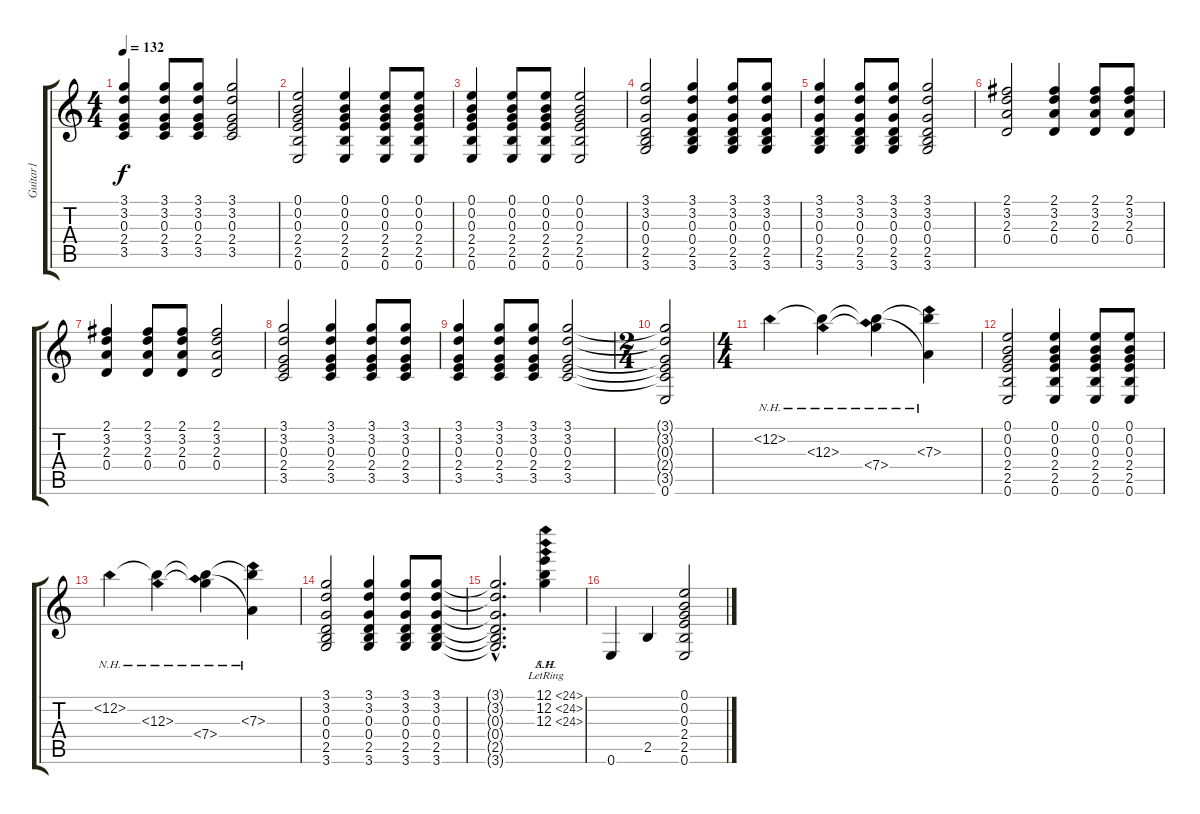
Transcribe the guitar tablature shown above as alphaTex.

\track ("Guitar1" "Guitar1") {instrument acousticguitarsteel}
\staff {score tabs}
\tuning (E4 B3 G3 D3 A2 E2) {hide}
\ts (4 4)
\tempo 132
\clef g2
\ks c
(3.1 3.2 0.3 2.4 3.5).4{dy f} (3.1 3.2 0.3 2.4 3.5).8 (3.1 3.2 0.3 2.4 3.5).8 (3.1 3.2 0.3 2.4 3.5).2 |
(0.1 0.2 0.3 2.4 2.5 0.6).2 (0.1 0.2 0.3 2.4 2.5 0.6).4 (0.1 0.2 0.3 2.4 2.5 0.6).8 (0.1 0.2 0.3 2.4 2.5 0.6).8 |
(0.1 0.2 0.3 2.4 2.5 0.6).4 (0.1 0.2 0.3 2.4 2.5 0.6).8 (0.1 0.2 0.3 2.4 2.5 0.6).8 (0.1 0.2 0.3 2.4 2.5 0.6).2 |
(3.1 3.2 0.3 0.4 2.5 3.6).2 (3.1 3.2 0.3 0.4 2.5 3.6).4 (3.1 3.2 0.3 0.4 2.5 3.6).8 (3.1 3.2 0.3 0.4 2.5 3.6).8 |
(3.1 3.2 0.3 0.4 2.5 3.6).4 (3.1 3.2 0.3 0.4 2.5 3.6).8 (3.1 3.2 0.3 0.4 2.5 3.6).8 (3.1 3.2 0.3 0.4 2.5 3.6).2 |
(2.1 3.2 2.3 0.4).2 (2.1 3.2 2.3 0.4).4 (2.1 3.2 2.3 0.4).8 (2.1 3.2 2.3 0.4).8 |
(2.1 3.2 2.3 0.4).4 (2.1 3.2 2.3 0.4).8 (2.1 3.2 2.3 0.4).8 (2.1 3.2 2.3 0.4).2 |
(3.1 3.2 0.3 2.4 3.5).2 (3.1 3.2 0.3 2.4 3.5).4 (3.1 3.2 0.3 2.4 3.5).8 (3.1 3.2 0.3 2.4 3.5).8 |
(3.1 3.2 0.3 2.4 3.5).4 (3.1 3.2 0.3 2.4 3.5).8 (3.1 3.2 0.3 2.4 3.5).8 (3.1 3.2 0.3 2.4 3.5).2 |
\ts (2 4)
(3.1{t} 3.2{t} 0.3{t} 2.4{t} 3.5{t} 0.6).2 |
\ts (4 4)
12.2{nh}.4 (12.2{t} 12.3{nh}).4 (12.2{t} 12.3{t} 7.4{nh}).4 (12.2{t} 7.3{nh} 7.4{t}).4 |
(0.1 0.2 0.3 2.4 2.5 0.6).2 (0.1 0.2 0.3 2.4 2.5 0.6).4 (0.1 0.2 0.3 2.4 2.5 0.6).8 (0.1 0.2 0.3 2.4 2.5 0.6).8 |
12.2{nh}.4 (12.2{t} 12.3{nh}).4 (12.2{t} 12.3{t} 7.4{nh}).4 (12.2{t} 7.3{nh} 7.4{t}).4 |
(3.1 3.2 0.3 0.4 2.5 3.6).2 (3.1 3.2 0.3 0.4 2.5 3.6).4 (3.1 3.2 0.3 0.4 2.5 3.6).8 (3.1 3.2 0.3 0.4 2.5 3.6).8 |
(3.1{hac t} 3.2{hac t} 0.3{hac t} 0.4{hac t} 2.5{hac t} 3.6{hac t}).2{d} (12.1{ah 12 lr} 12.2{sh 12 lr} 12.3{sh 12 lr}).4 |
0.6.4 2.5.4 (0.1 0.2 0.3 2.4 2.5 0.6).2
